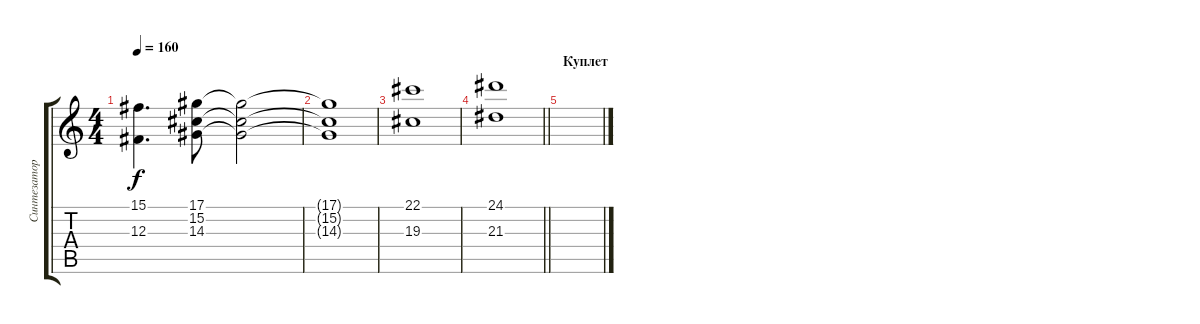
\track ("Синтезатор" "Синтезатор") {instrument stringensemble1}
\staff {score tabs}
\tuning (Eb4 Bb3 Gb3 Db3 Ab2 Eb2) {hide}
\ts (4 4)
\tempo 160
\clef g2
\ks c
(15.1 12.3).4{d dy f} (17.1 15.2 14.3).8 (17.1{t} 15.2{t} 14.3{t}).2 |
(17.1{t} 15.2{t} 14.3{t}).1 |
(22.1 19.3).1 |
\barLineRight lightlight
(24.1 21.3).1 |
\section ("" "Куплет")
